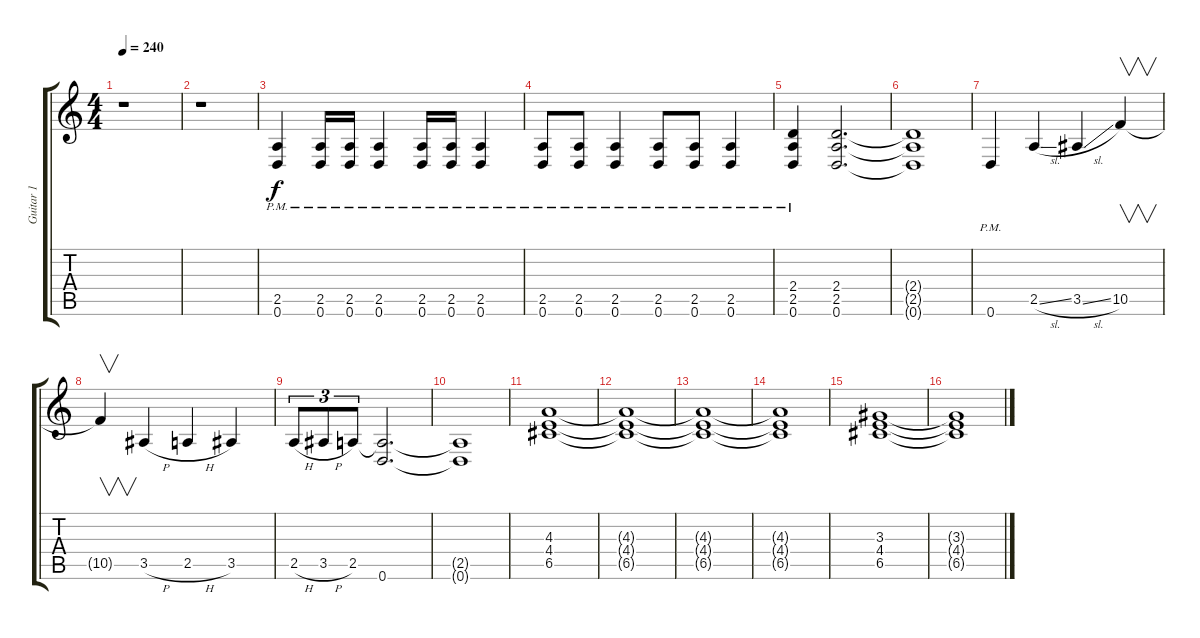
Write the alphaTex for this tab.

\track ("Guitar 1" "Guitar 1") {instrument distortionguitar}
\staff {score tabs}
\tuning (D4 A3 F3 C3 G2 D2) {hide}
\ts (4 4)
\tempo 240
\clef g2
\ks c
r.1{dy f} |
r.1 |
(2.5{pm} 0.6{pm}).4 (2.5{pm} 0.6{pm}).16 (2.5{pm} 0.6{pm}).16 (2.5{pm} 0.6{pm}).4 (2.5{pm} 0.6{pm}).16 (2.5{pm} 0.6{pm}).16 (2.5{pm} 0.6{pm}).4 |
(2.5{pm} 0.6{pm}).8 (2.5{pm} 0.6{pm}).8 (2.5{pm} 0.6{pm}).4 (2.5{pm} 0.6{pm}).8 (2.5{pm} 0.6{pm}).8 (2.5{pm} 0.6{pm}).4 |
(2.4{pm} 2.5{pm} 0.6{pm}).4 (2.4 2.5 0.6).2{d} |
(2.4{t} 2.5{t} 0.6{t}).1 |
0.6{pm}.4 2.5{sl}.4 3.5{sl}.4 10.5.4{v} |
10.5{t}.4{v} 3.5{h}.4 2.5{h}.4 3.5.4 |
2.5{h}.8{tu (3 2)} 3.5{h}.8{tu (3 2)} 2.5.8{tu (3 2)} (2.5{t} 0.6).2{d} |
(2.5{t} 0.6{t}).1 |
(4.3 4.4 6.5).1 |
(4.3{t} 4.4{t} 6.5{t}).1 |
(4.3{t} 4.4{t} 6.5{t}).1 |
(4.3{t} 4.4{t} 6.5{t}).1 |
(3.3 4.4 6.5).1 |
(3.3{t} 4.4{t} 6.5{t}).1
